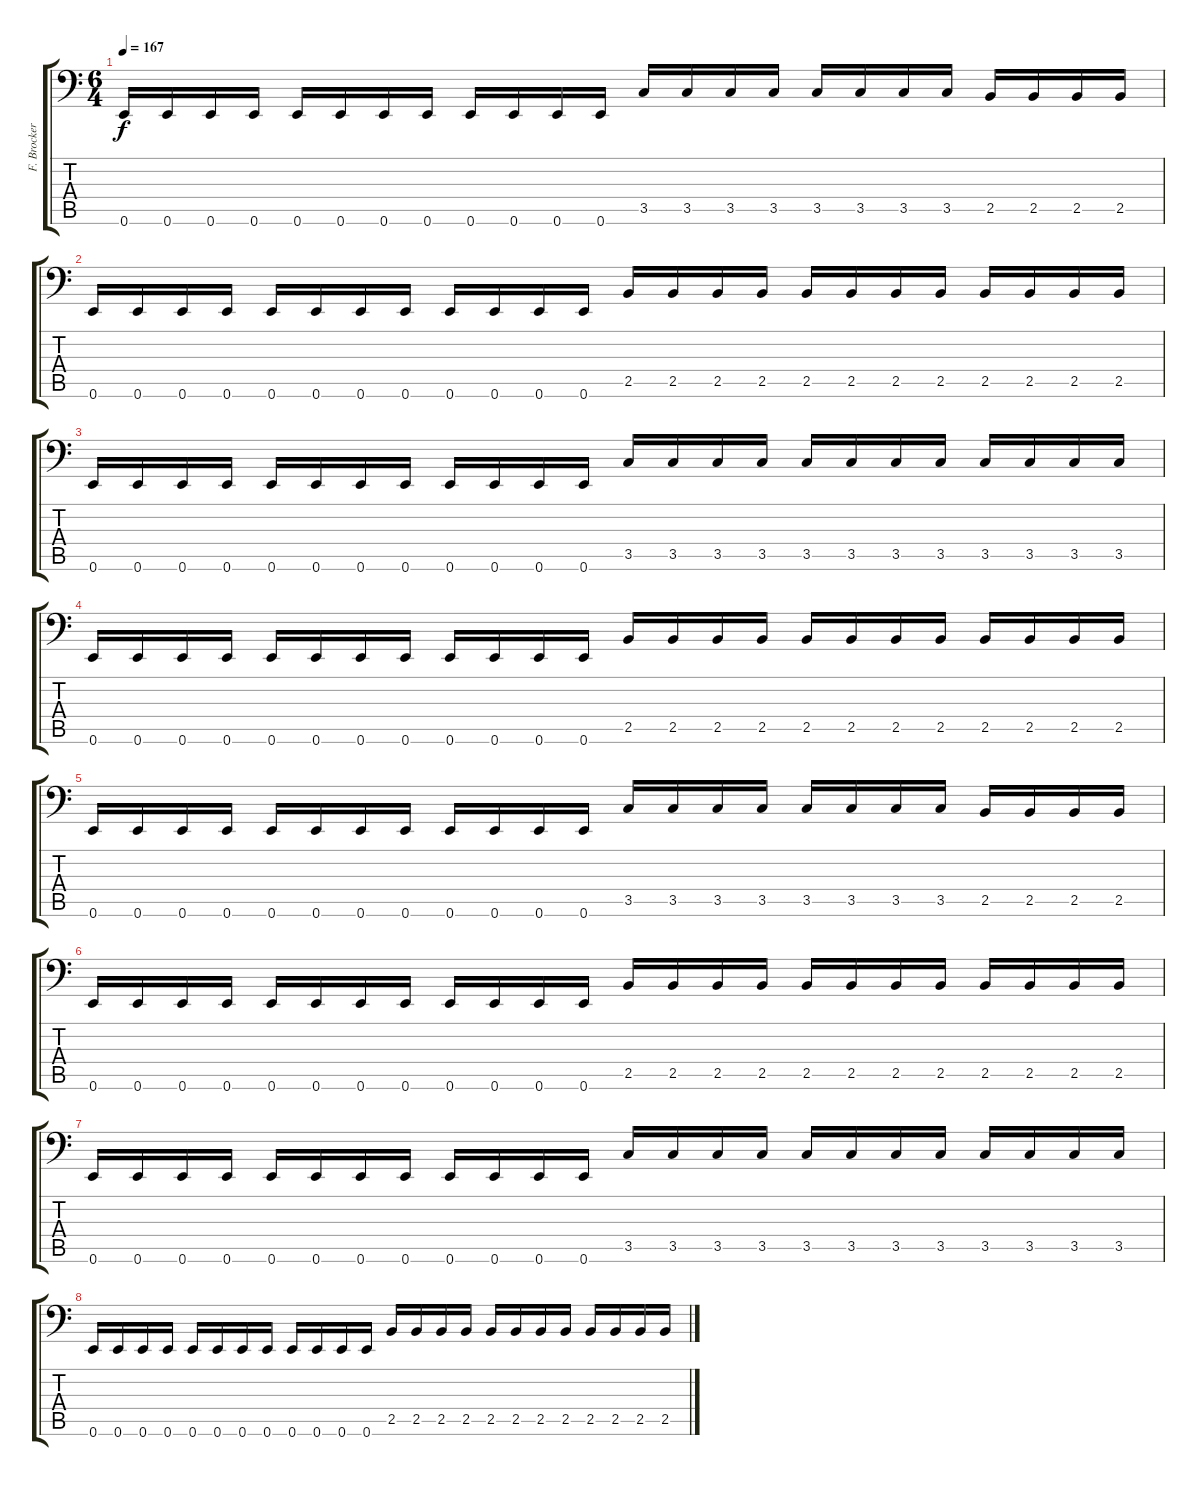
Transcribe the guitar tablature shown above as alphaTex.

\track ("F. Brockert (double)" "F. Brocker") {instrument electricbasspick}
\staff {score tabs}
\tuning (E3 B2 G2 D2 A1 E1) {hide}
\ts (6 4)
\tempo 167
\clef f4
\ks c
0.6.16{dy f} 0.6.16 0.6.16 0.6.16 0.6.16 0.6.16 0.6.16 0.6.16 0.6.16 0.6.16 0.6.16 0.6.16 3.5.16 3.5.16 3.5.16 3.5.16 3.5.16 3.5.16 3.5.16 3.5.16 2.5.16 2.5.16 2.5.16 2.5.16 |
0.6.16 0.6.16 0.6.16 0.6.16 0.6.16 0.6.16 0.6.16 0.6.16 0.6.16 0.6.16 0.6.16 0.6.16 2.5.16 2.5.16 2.5.16 2.5.16 2.5.16 2.5.16 2.5.16 2.5.16 2.5.16 2.5.16 2.5.16 2.5.16 |
0.6.16 0.6.16 0.6.16 0.6.16 0.6.16 0.6.16 0.6.16 0.6.16 0.6.16 0.6.16 0.6.16 0.6.16 3.5.16 3.5.16 3.5.16 3.5.16 3.5.16 3.5.16 3.5.16 3.5.16 3.5.16 3.5.16 3.5.16 3.5.16 |
0.6.16 0.6.16 0.6.16 0.6.16 0.6.16 0.6.16 0.6.16 0.6.16 0.6.16 0.6.16 0.6.16 0.6.16 2.5.16 2.5.16 2.5.16 2.5.16 2.5.16 2.5.16 2.5.16 2.5.16 2.5.16 2.5.16 2.5.16 2.5.16 |
0.6.16 0.6.16 0.6.16 0.6.16 0.6.16 0.6.16 0.6.16 0.6.16 0.6.16 0.6.16 0.6.16 0.6.16 3.5.16 3.5.16 3.5.16 3.5.16 3.5.16 3.5.16 3.5.16 3.5.16 2.5.16 2.5.16 2.5.16 2.5.16 |
0.6.16 0.6.16 0.6.16 0.6.16 0.6.16 0.6.16 0.6.16 0.6.16 0.6.16 0.6.16 0.6.16 0.6.16 2.5.16 2.5.16 2.5.16 2.5.16 2.5.16 2.5.16 2.5.16 2.5.16 2.5.16 2.5.16 2.5.16 2.5.16 |
0.6.16 0.6.16 0.6.16 0.6.16 0.6.16 0.6.16 0.6.16 0.6.16 0.6.16 0.6.16 0.6.16 0.6.16 3.5.16 3.5.16 3.5.16 3.5.16 3.5.16 3.5.16 3.5.16 3.5.16 3.5.16 3.5.16 3.5.16 3.5.16 |
0.6.16 0.6.16 0.6.16 0.6.16 0.6.16 0.6.16 0.6.16 0.6.16 0.6.16 0.6.16 0.6.16 0.6.16 2.5.16 2.5.16 2.5.16 2.5.16 2.5.16 2.5.16 2.5.16 2.5.16 2.5.16 2.5.16 2.5.16 2.5.16
